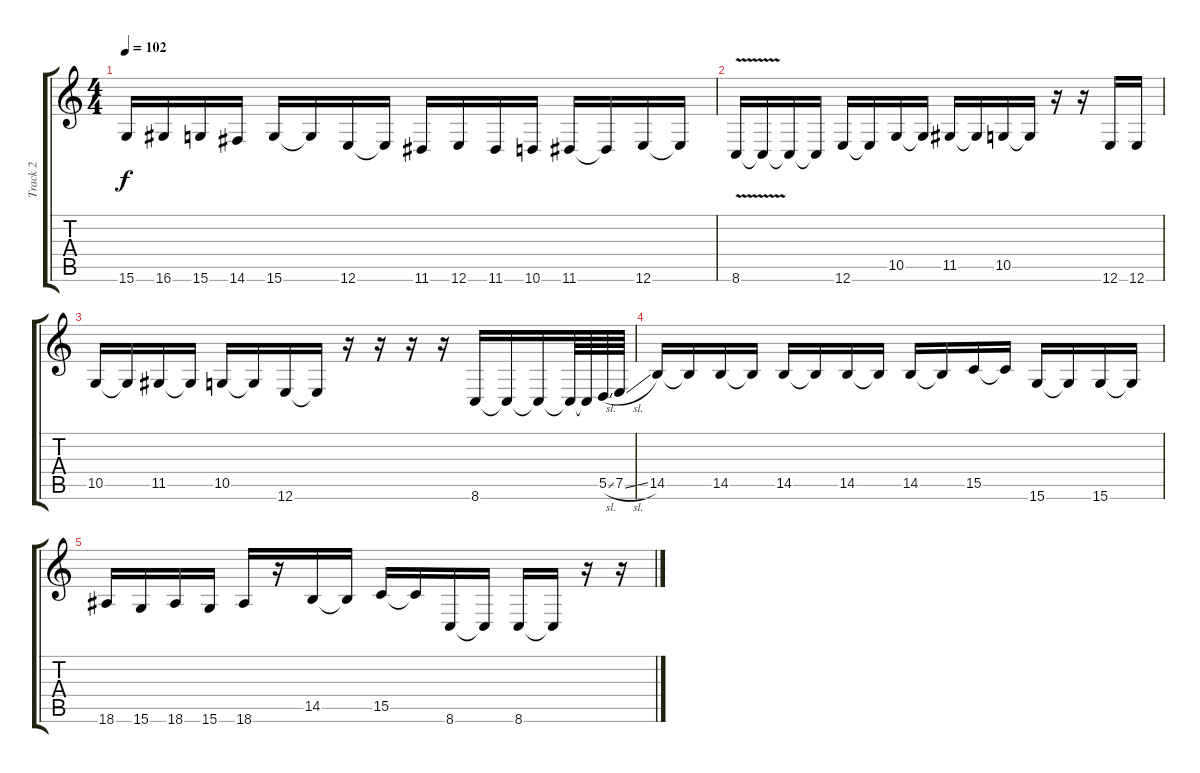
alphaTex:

\track ("Track 2" "Track 2") {instrument trumpet}
\staff {score tabs}
\tuning (E4 B3 G3 D3 A2 E2) {hide}
\ts (4 4)
\tempo 102
\clef g2
\ks c
15.6.16{dy f} 16.6.16 15.6.16 14.6.16 15.6.16 15.6{t}.16 12.6.16 12.6{t}.16 11.6.16 12.6.16 11.6.16 10.6.16 11.6.16 11.6{t}.16 12.6.16 12.6{t}.16 |
8.6{v}.16 8.6{t}.16 8.6{t}.16 8.6{t}.16 12.6.16 12.6{t}.16 10.5.16 10.5{t}.16 11.5.16 11.5{t}.16 10.5.16 10.5{t}.16 r.16 r.16 12.6.16 12.6.16 |
10.5.16 10.5{t}.16 11.5.16 11.5{t}.16 10.5.16 10.5{t}.16 12.6.16 12.6{t}.16 r.16 r.16 r.16 r.16 8.6.16 8.6{t}.16 8.6{t}.16 8.6{t}.64 8.6{t}.64 5.5{sl}.64 7.5{sl}.64 |
14.5.16 14.5{t}.16 14.5.16 14.5{t}.16 14.5.16 14.5{t}.16 14.5.16 14.5{t}.16 14.5.16 14.5{t}.16 15.5.16 15.5{t}.16 15.6.16 15.6{t}.16 15.6.16 15.6{t}.16 |
18.6.16 15.6.16 18.6.16 15.6.16 18.6.16 r.16 14.5.16 14.5{t}.16 15.5.16 15.5{t}.16 8.6.16 8.6{t}.16 8.6.16 8.6{t}.16 r.16 r.16
